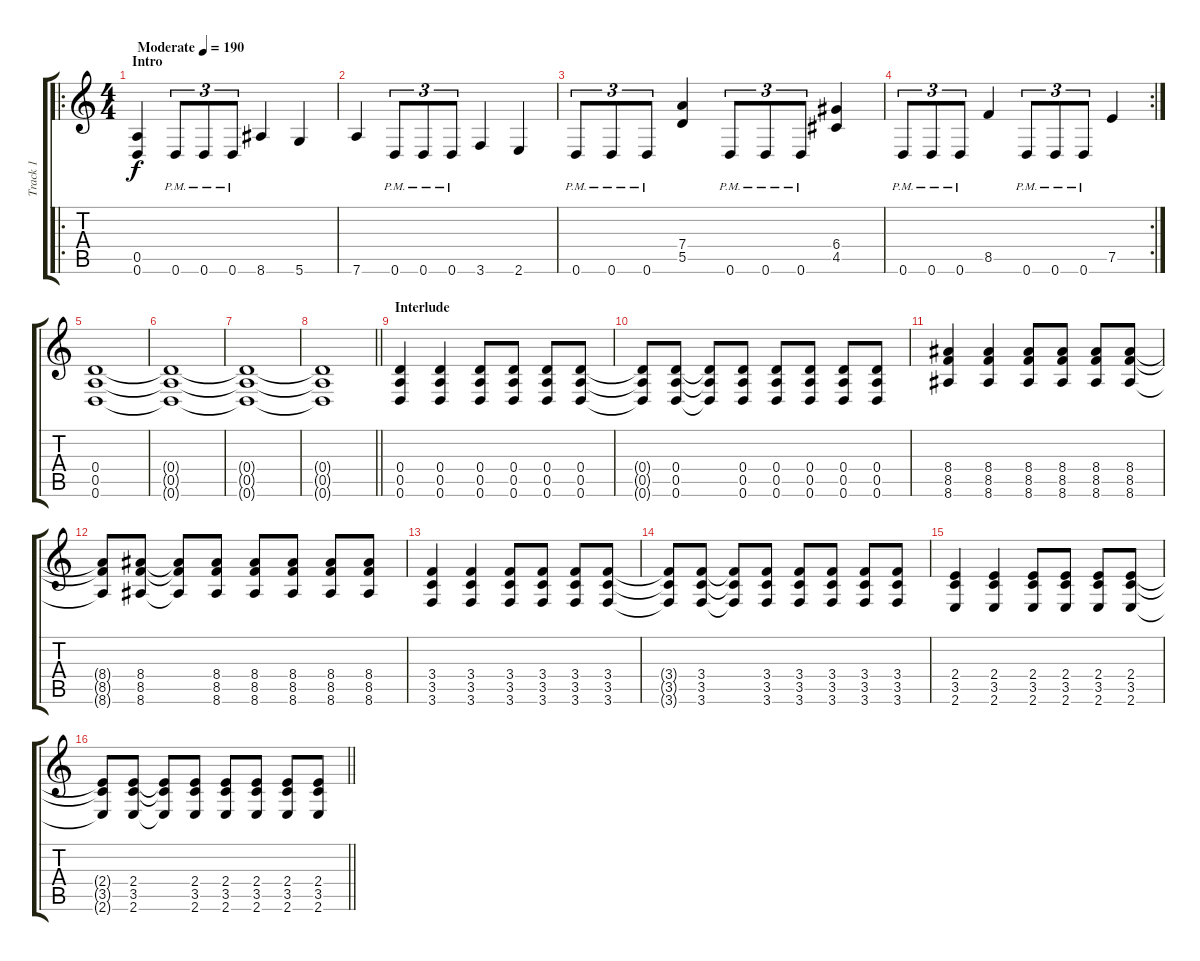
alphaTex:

\track ("Track 1" "Track 1") {instrument distortionguitar}
\staff {score tabs}
\tuning (E4 B3 G3 D3 A2 D2) {hide}
\ro
\ts (4 4)
\section ("" "Intro")
\tempo (190 "Moderate")
\clef g2
\ks c
(0.5 0.6).4{dy f instrument distortionguitar} 0.6{pm}.8{tu (3 2)} 0.6{pm}.8{tu (3 2)} 0.6{pm}.8{tu (3 2)} 8.6.4 5.6.4 |
7.6.4 0.6{pm}.8{tu (3 2)} 0.6{pm}.8{tu (3 2)} 0.6{pm}.8{tu (3 2)} 3.6.4 2.6.4 |
0.6{pm}.8{tu (3 2)} 0.6{pm}.8{tu (3 2)} 0.6{pm}.8{tu (3 2)} (7.4 5.5).4 0.6{pm}.8{tu (3 2)} 0.6{pm}.8{tu (3 2)} 0.6{pm}.8{tu (3 2)} (6.4 4.5).4 |
\rc 2
0.6{pm}.8{tu (3 2)} 0.6{pm}.8{tu (3 2)} 0.6{pm}.8{tu (3 2)} 8.5.4 0.6{pm}.8{tu (3 2)} 0.6{pm}.8{tu (3 2)} 0.6{pm}.8{tu (3 2)} 7.5.4 |
(0.4 0.5 0.6).1 |
(0.4{t} 0.5{t} 0.6{t}).1 |
(0.4{t} 0.5{t} 0.6{t}).1 |
\barLineRight lightlight
(0.4{t} 0.5{t} 0.6{t}).1 |
\section ("" "Interlude")
(0.4 0.5 0.6).4 (0.4 0.5 0.6).4 (0.4 0.5 0.6).8 (0.4 0.5 0.6).8 (0.4 0.5 0.6).8 (0.4 0.5 0.6).8 |
(0.4{t} 0.5{t} 0.6{t}).8 (0.4 0.5 0.6).8 (0.4{t} 0.5{t} 0.6{t}).8 (0.4 0.5 0.6).8 (0.4 0.5 0.6).8 (0.4 0.5 0.6).8 (0.4 0.5 0.6).8 (0.4 0.5 0.6).8 |
(8.4 8.5 8.6).4 (8.4 8.5 8.6).4 (8.4 8.5 8.6).8 (8.4 8.5 8.6).8 (8.4 8.5 8.6).8 (8.4 8.5 8.6).8 |
(8.4{t} 8.5{t} 8.6{t}).8 (8.4 8.5 8.6).8 (8.4{t} 8.5{t} 8.6{t}).8 (8.4 8.5 8.6).8 (8.4 8.5 8.6).8 (8.4 8.5 8.6).8 (8.4 8.5 8.6).8 (8.4 8.5 8.6).8 |
(3.4 3.5 3.6).4 (3.4 3.5 3.6).4 (3.4 3.5 3.6).8 (3.4 3.5 3.6).8 (3.4 3.5 3.6).8 (3.4 3.5 3.6).8 |
(3.4{t} 3.5{t} 3.6{t}).8 (3.4 3.5 3.6).8 (3.4{t} 3.5{t} 3.6{t}).8 (3.4 3.5 3.6).8 (3.4 3.5 3.6).8 (3.4 3.5 3.6).8 (3.4 3.5 3.6).8 (3.4 3.5 3.6).8 |
(2.4 3.5 2.6).4 (2.4 3.5 2.6).4 (2.4 3.5 2.6).8 (2.4 3.5 2.6).8 (2.4 3.5 2.6).8 (2.4 3.5 2.6).8 |
\barLineRight lightlight
(2.4{t} 3.5{t} 2.6{t}).8 (2.4 3.5 2.6).8 (2.4{t} 3.5{t} 2.6{t}).8 (2.4 3.5 2.6).8 (2.4 3.5 2.6).8 (2.4 3.5 2.6).8 (2.4 3.5 2.6).8 (2.4 3.5 2.6).8
